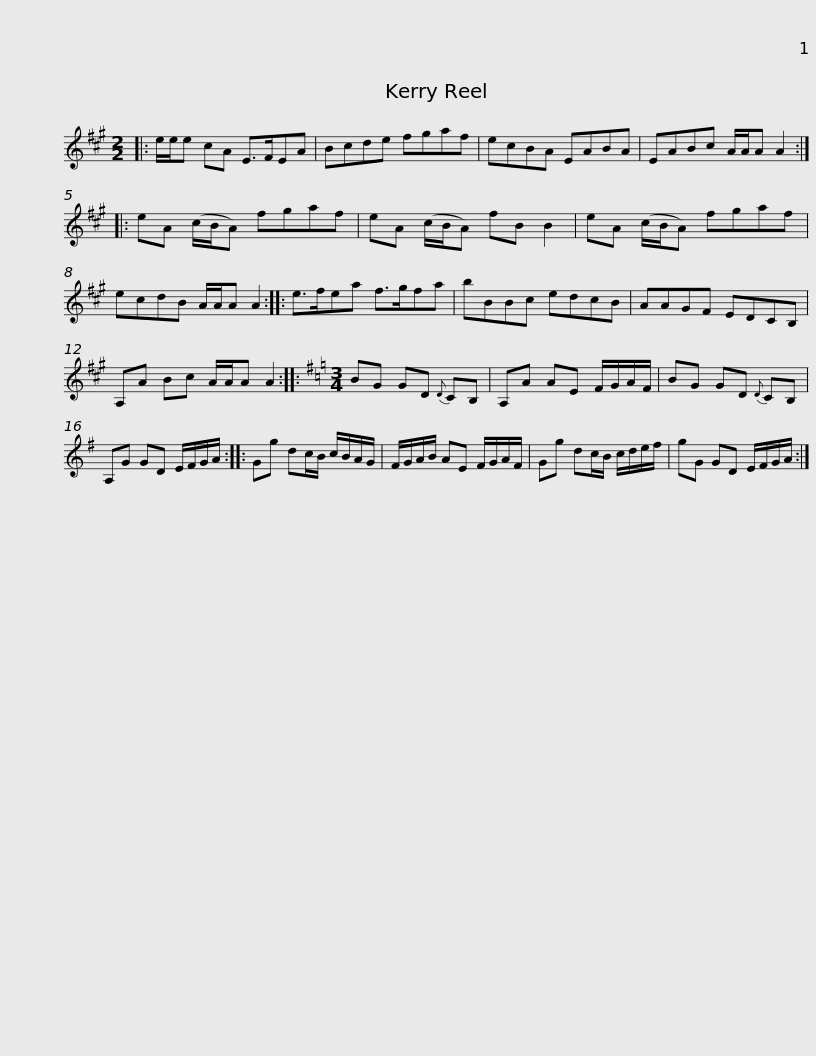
X:1
L:1/8
M:2/2
I:linebreak $
K:A
V:1 treble
V:1
|: e/e/e cA E>FEA | Bcde fgaf | ecBA EABA | EABc A/A/A A2 :: eA (c/B/A) fgaf |$ %5
 eA (c/B/A) fB B2 | eA (c/B/A) fgaf | ecdB A/A/A A2 :: e>fea f>gfa | bBBc edcB |$ %10
 AAGF EDCB, | A,A Bc A/A/A A2 ::[K:G][M:3/4] BG GD{D} CB, | A,A AE F/G/A/F/ | BG GD{D} CB, |$ %15
 A,G GD E/F/G/A/ :: Gg dc/B/ c/B/A/G/ | F/G/A/B/ AE F/G/A/F/ | Gg dc/B/ c/d/e/f/ | gG GD E/F/G/A/ :| %20
